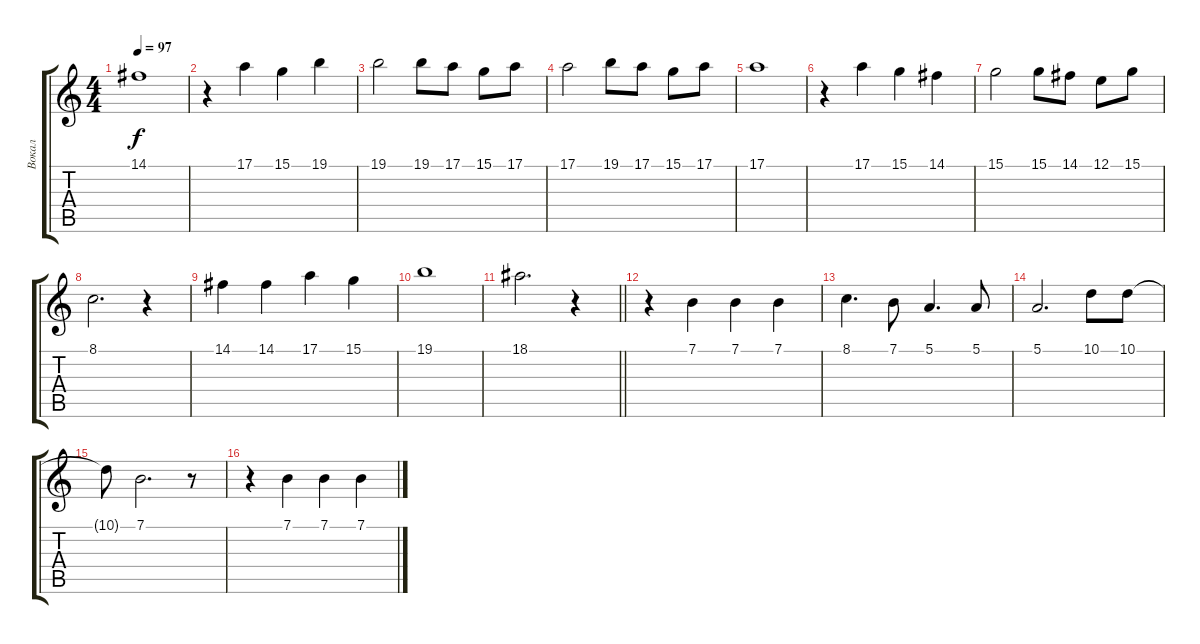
\track ("Вокал" "Вокал") {instrument tremolostrings}
\staff {score tabs}
\tuning (E4 B3 G3 D3 A2 E2) {hide}
\ts (4 4)
\tempo 97
\clef g2
\ks c
14.1.1{dy f} |
r.4 17.1.4 15.1.4 19.1.4 |
19.1.2 19.1.8 17.1.8 15.1.8 17.1.8 |
17.1.2 19.1.8 17.1.8 15.1.8 17.1.8 |
17.1.1 |
r.4 17.1.4 15.1.4 14.1.4 |
15.1.2 15.1.8 14.1.8 12.1.8 15.1.8 |
8.1.2{d} r.4 |
14.1.4 14.1.4 17.1.4 15.1.4 |
19.1.1 |
\barLineRight lightlight
18.1.2{d} r.4 |
r.4 7.1.4 7.1.4 7.1.4 |
8.1.4{d} 7.1.8 5.1.4{d} 5.1.8 |
5.1.2{d} 10.1.8 10.1.8 |
10.1{t}.8 7.1.2{d} r.8 |
r.4 7.1.4 7.1.4 7.1.4
